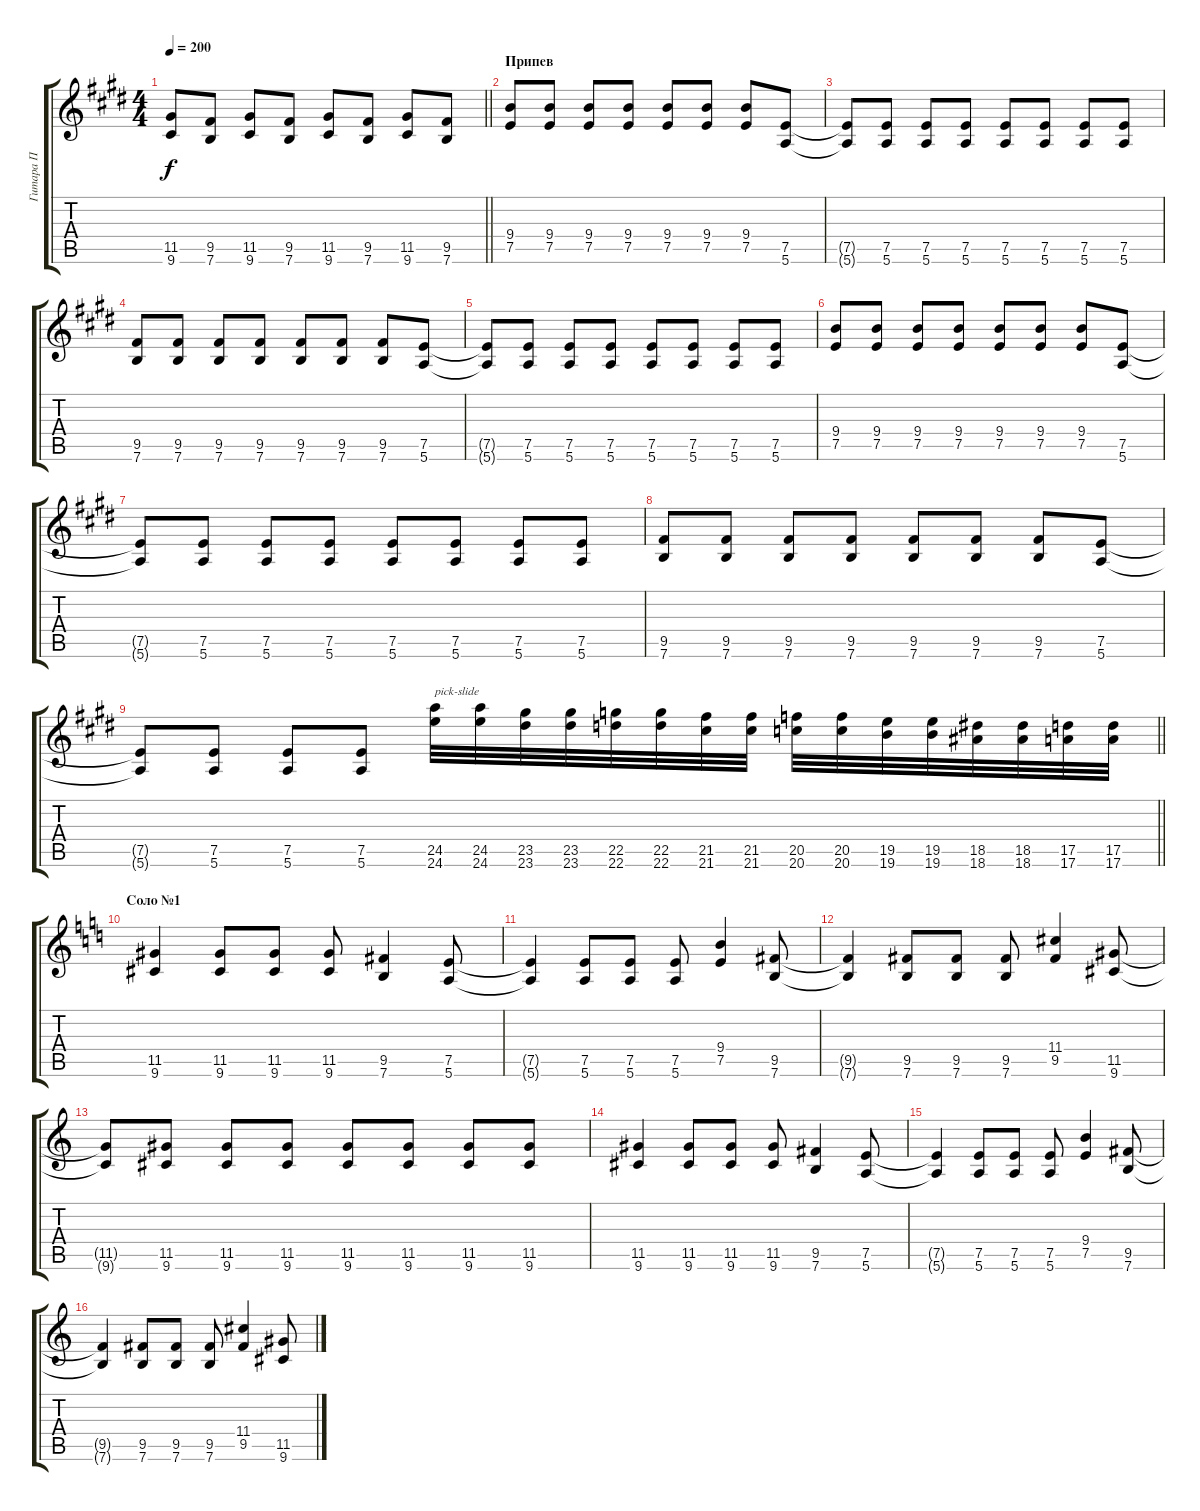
\track ("Гитара П" "Гитара П") {instrument overdrivenguitar}
\staff {score tabs}
\tuning (E4 B3 G3 D3 A2 E2) {hide}
\ts (4 4)
\tempo 200
\clef g2
\barLineRight lightlight
\ks c#minor
(11.5{t} 9.6{t}).8{dy f} (9.5 7.6).8 (11.5 9.6).8 (9.5 7.6).8 (11.5 9.6).8 (9.5 7.6).8 (11.5 9.6).8 (9.5 7.6).8 |
\section ("" "Припев")
(9.4 7.5).8 (9.4 7.5).8 (9.4 7.5).8 (9.4 7.5).8 (9.4 7.5).8 (9.4 7.5).8 (9.4 7.5).8 (7.5 5.6).8 |
(7.5{t} 5.6{t}).8 (7.5 5.6).8 (7.5 5.6).8 (7.5 5.6).8 (7.5 5.6).8 (7.5 5.6).8 (7.5 5.6).8 (7.5 5.6).8 |
(9.5 7.6).8 (9.5 7.6).8 (9.5 7.6).8 (9.5 7.6).8 (9.5 7.6).8 (9.5 7.6).8 (9.5 7.6).8 (7.5 5.6).8 |
(7.5{t} 5.6{t}).8 (7.5 5.6).8 (7.5 5.6).8 (7.5 5.6).8 (7.5 5.6).8 (7.5 5.6).8 (7.5 5.6).8 (7.5 5.6).8 |
(9.4 7.5).8 (9.4 7.5).8 (9.4 7.5).8 (9.4 7.5).8 (9.4 7.5).8 (9.4 7.5).8 (9.4 7.5).8 (7.5 5.6).8 |
(7.5{t} 5.6{t}).8 (7.5 5.6).8 (7.5 5.6).8 (7.5 5.6).8 (7.5 5.6).8 (7.5 5.6).8 (7.5 5.6).8 (7.5 5.6).8 |
(9.5 7.6).8 (9.5 7.6).8 (9.5 7.6).8 (9.5 7.6).8 (9.5 7.6).8 (9.5 7.6).8 (9.5 7.6).8 (7.5 5.6).8 |
\barLineRight lightlight
(7.5{t} 5.6{t}).8 (7.5 5.6).8 (7.5 5.6).8 (7.5 5.6).8 (24.5 24.6).32{txt "pick-slide"} (24.5 24.6).32 (23.5 23.6).32 (23.5 23.6).32 (22.5 22.6).32 (22.5 22.6).32 (21.5 21.6).32 (21.5 21.6).32 (20.5 20.6).32 (20.5 20.6).32 (19.5 19.6).32 (19.5 19.6).32 (18.5 18.6).32 (18.5 18.6).32 (17.5 17.6).32 (17.5 17.6).32 |
\section ("" "Соло №1")
\ks c
(11.5 9.6).4 (11.5 9.6).8 (11.5 9.6).8 (11.5 9.6).8 (9.5 7.6).4 (7.5 5.6).8 |
(7.5{t} 5.6{t}).4 (7.5 5.6).8 (7.5 5.6).8 (7.5 5.6).8 (9.4 7.5).4 (9.5 7.6).8 |
(9.5{t} 7.6{t}).4 (9.5 7.6).8 (9.5 7.6).8 (9.5 7.6).8 (11.4 9.5).4 (11.5 9.6).8 |
(11.5{t} 9.6{t}).8 (11.5 9.6).8 (11.5 9.6).8 (11.5 9.6).8 (11.5 9.6).8 (11.5 9.6).8 (11.5 9.6).8 (11.5 9.6).8 |
(11.5 9.6).4 (11.5 9.6).8 (11.5 9.6).8 (11.5 9.6).8 (9.5 7.6).4 (7.5 5.6).8 |
(7.5{t} 5.6{t}).4 (7.5 5.6).8 (7.5 5.6).8 (7.5 5.6).8 (9.4 7.5).4 (9.5 7.6).8 |
(9.5{t} 7.6{t}).4 (9.5 7.6).8 (9.5 7.6).8 (9.5 7.6).8 (11.4 9.5).4 (11.5 9.6).8
